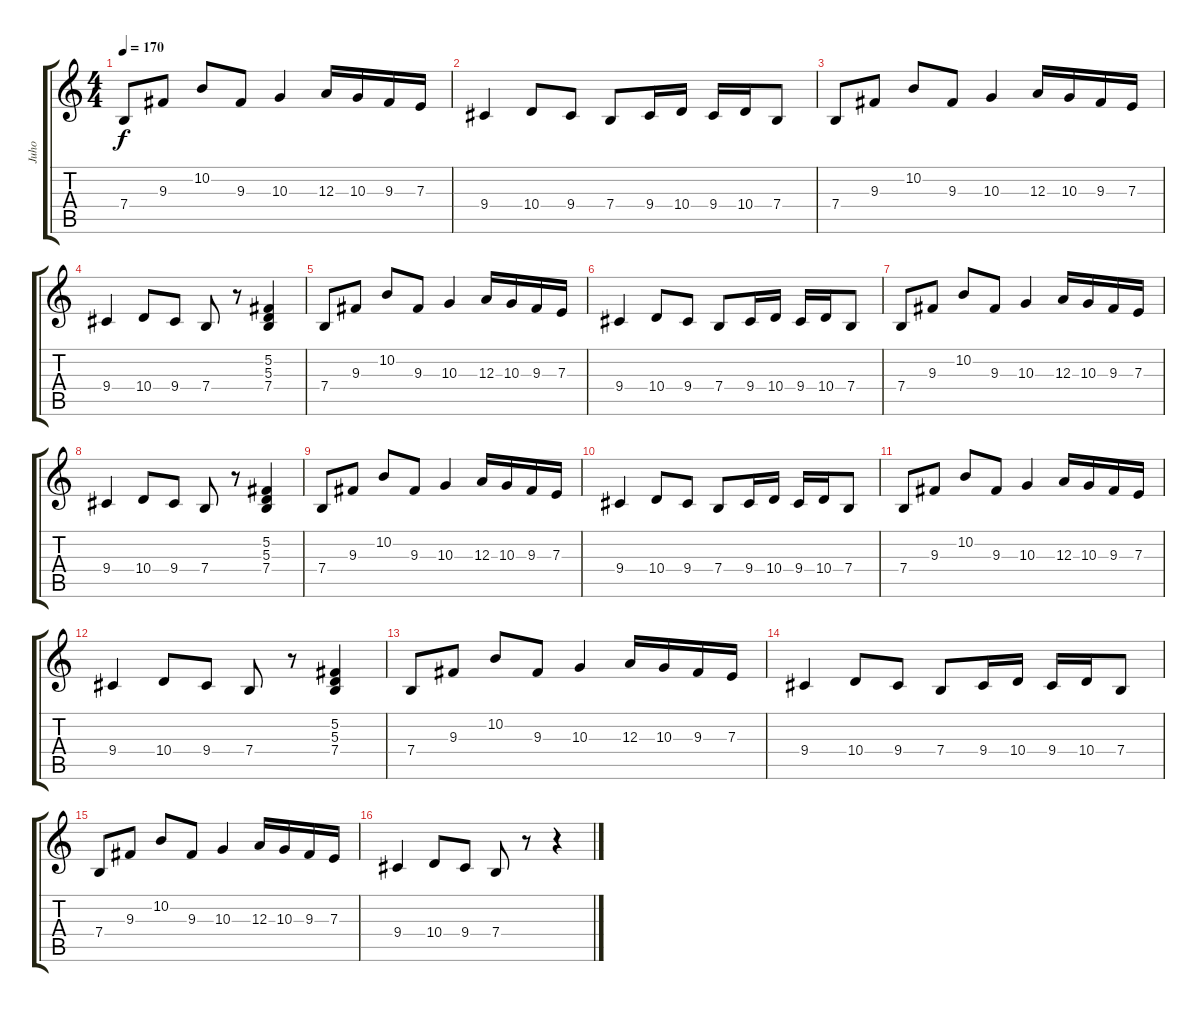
\track ("Juho" "Juho") {instrument accordion}
\staff {score tabs}
\tuning (Gb4 Db4 A3 E3 B2 Gb2) {hide}
\ts (4 4)
\tempo 170
\clef g2
\ks c
7.4.8{dy f} 9.3.8 10.2.8 9.3.8 10.3.4 12.3.16 10.3.16 9.3.16 7.3.16 |
9.4.4 10.4.8 9.4.8 7.4.8 9.4.16 10.4.16 9.4.16 10.4.16 7.4.8 |
7.4.8 9.3.8 10.2.8 9.3.8 10.3.4 12.3.16 10.3.16 9.3.16 7.3.16 |
9.4.4 10.4.8 9.4.8 7.4.8 r.8 (5.2 5.3 7.4).4 |
7.4.8 9.3.8 10.2.8 9.3.8 10.3.4 12.3.16 10.3.16 9.3.16 7.3.16 |
9.4.4 10.4.8 9.4.8 7.4.8 9.4.16 10.4.16 9.4.16 10.4.16 7.4.8 |
7.4.8 9.3.8 10.2.8 9.3.8 10.3.4 12.3.16 10.3.16 9.3.16 7.3.16 |
9.4.4 10.4.8 9.4.8 7.4.8 r.8 (5.2 5.3 7.4).4 |
7.4.8 9.3.8 10.2.8 9.3.8 10.3.4 12.3.16 10.3.16 9.3.16 7.3.16 |
9.4.4 10.4.8 9.4.8 7.4.8 9.4.16 10.4.16 9.4.16 10.4.16 7.4.8 |
7.4.8 9.3.8 10.2.8 9.3.8 10.3.4 12.3.16 10.3.16 9.3.16 7.3.16 |
9.4.4 10.4.8 9.4.8 7.4.8 r.8 (5.2 5.3 7.4).4 |
7.4.8 9.3.8 10.2.8 9.3.8 10.3.4 12.3.16 10.3.16 9.3.16 7.3.16 |
9.4.4 10.4.8 9.4.8 7.4.8 9.4.16 10.4.16 9.4.16 10.4.16 7.4.8 |
7.4.8 9.3.8 10.2.8 9.3.8 10.3.4 12.3.16 10.3.16 9.3.16 7.3.16 |
9.4.4 10.4.8 9.4.8 7.4.8 r.8 r.4
